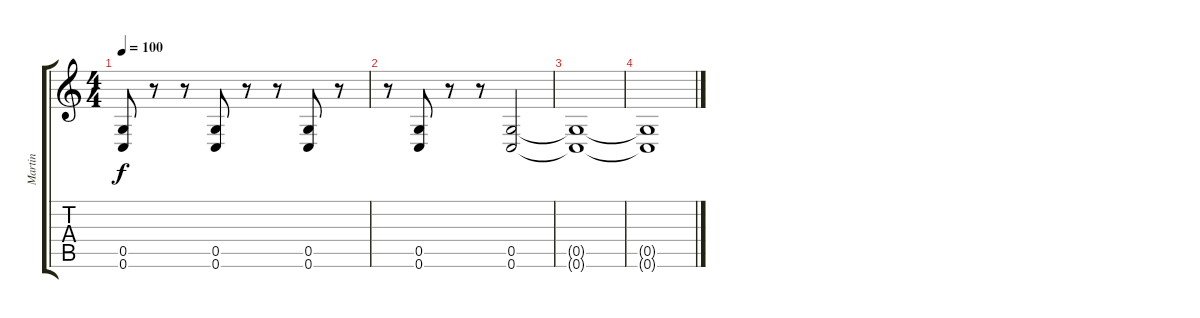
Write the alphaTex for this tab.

\track ("Martin" "Martin") {instrument overdrivenguitar}
\staff {score tabs}
\tuning (D4 A3 F3 C3 G2 C2) {hide}
\ts (4 4)
\tempo 100
\clef g2
\ks c
(0.5 0.6).8{dy f} r.8 r.8 (0.5 0.6).8 r.8 r.8 (0.5 0.6).8 r.8 |
r.8 (0.5 0.6).8 r.8 r.8 (0.5 0.6).2 |
(0.5{t} 0.6{t}).1 |
(0.5{t} 0.6{t}).1
